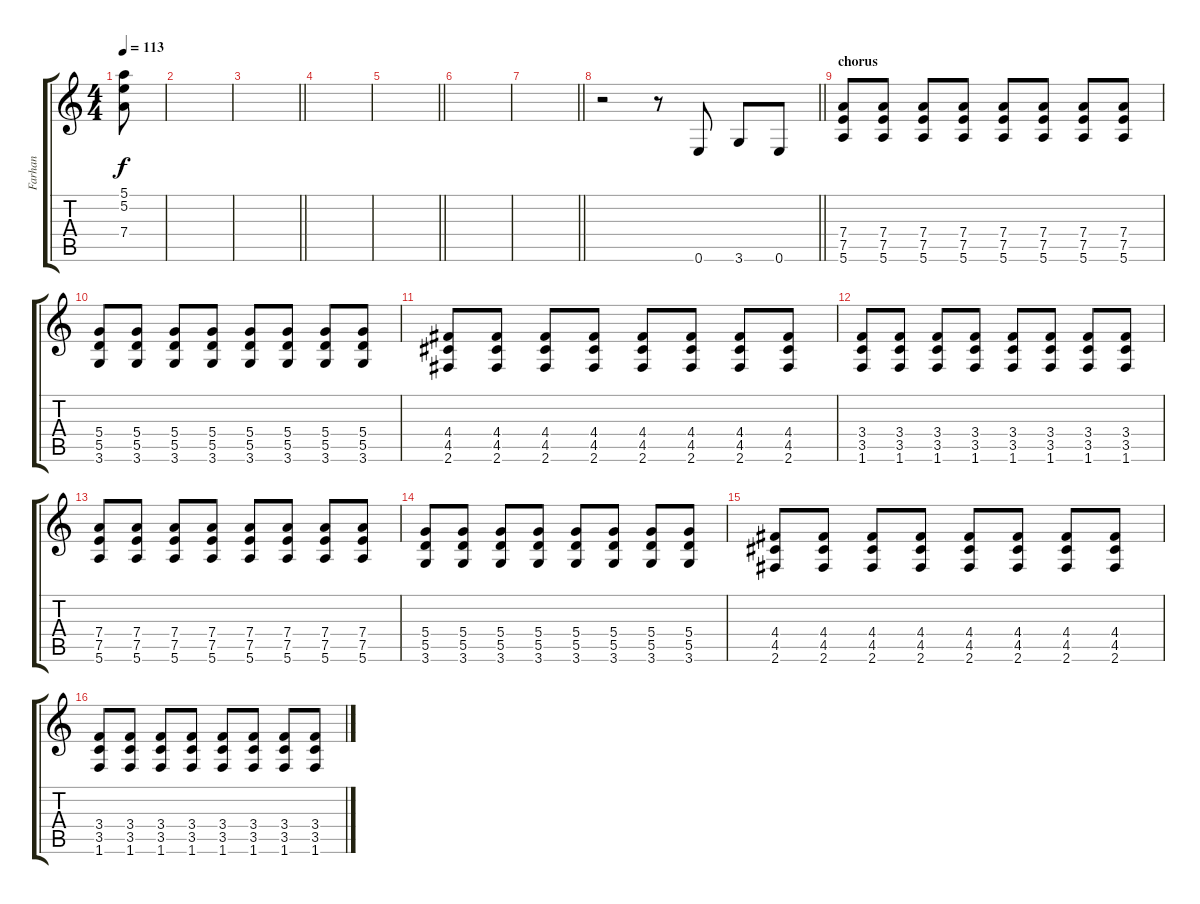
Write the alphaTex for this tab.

\track ("Farhan" "Farhan") {instrument overdrivenguitar}
\staff {score tabs}
\tuning (E4 B3 G3 D3 A2 E2) {hide}
\ts (4 4)
\tempo 113
\clef g2
\ks c
(5.1 5.2 7.4).8{dy f} |
|
\barLineRight lightlight
|
|
\barLineRight lightlight
|
|
\barLineRight lightlight
|
\barLineRight lightlight
r.2 r.8 0.6.8 3.6.8 0.6.8 |
\section ("" "chorus")
(7.4 7.5 5.6).8 (7.4 7.5 5.6).8 (7.4 7.5 5.6).8 (7.4 7.5 5.6).8 (7.4 7.5 5.6).8 (7.4 7.5 5.6).8 (7.4 7.5 5.6).8 (7.4 7.5 5.6).8 |
(5.4 5.5 3.6).8 (5.4 5.5 3.6).8 (5.4 5.5 3.6).8 (5.4 5.5 3.6).8 (5.4 5.5 3.6).8 (5.4 5.5 3.6).8 (5.4 5.5 3.6).8 (5.4 5.5 3.6).8 |
(4.4 4.5 2.6).8 (4.4 4.5 2.6).8 (4.4 4.5 2.6).8 (4.4 4.5 2.6).8 (4.4 4.5 2.6).8 (4.4 4.5 2.6).8 (4.4 4.5 2.6).8 (4.4 4.5 2.6).8 |
(3.4 3.5 1.6).8 (3.4 3.5 1.6).8 (3.4 3.5 1.6).8 (3.4 3.5 1.6).8 (3.4 3.5 1.6).8 (3.4 3.5 1.6).8 (3.4 3.5 1.6).8 (3.4 3.5 1.6).8 |
(7.4 7.5 5.6).8 (7.4 7.5 5.6).8 (7.4 7.5 5.6).8 (7.4 7.5 5.6).8 (7.4 7.5 5.6).8 (7.4 7.5 5.6).8 (7.4 7.5 5.6).8 (7.4 7.5 5.6).8 |
(5.4 5.5 3.6).8 (5.4 5.5 3.6).8 (5.4 5.5 3.6).8 (5.4 5.5 3.6).8 (5.4 5.5 3.6).8 (5.4 5.5 3.6).8 (5.4 5.5 3.6).8 (5.4 5.5 3.6).8 |
(4.4 4.5 2.6).8 (4.4 4.5 2.6).8 (4.4 4.5 2.6).8 (4.4 4.5 2.6).8 (4.4 4.5 2.6).8 (4.4 4.5 2.6).8 (4.4 4.5 2.6).8 (4.4 4.5 2.6).8 |
(3.4 3.5 1.6).8 (3.4 3.5 1.6).8 (3.4 3.5 1.6).8 (3.4 3.5 1.6).8 (3.4 3.5 1.6).8 (3.4 3.5 1.6).8 (3.4 3.5 1.6).8 (3.4 3.5 1.6).8
